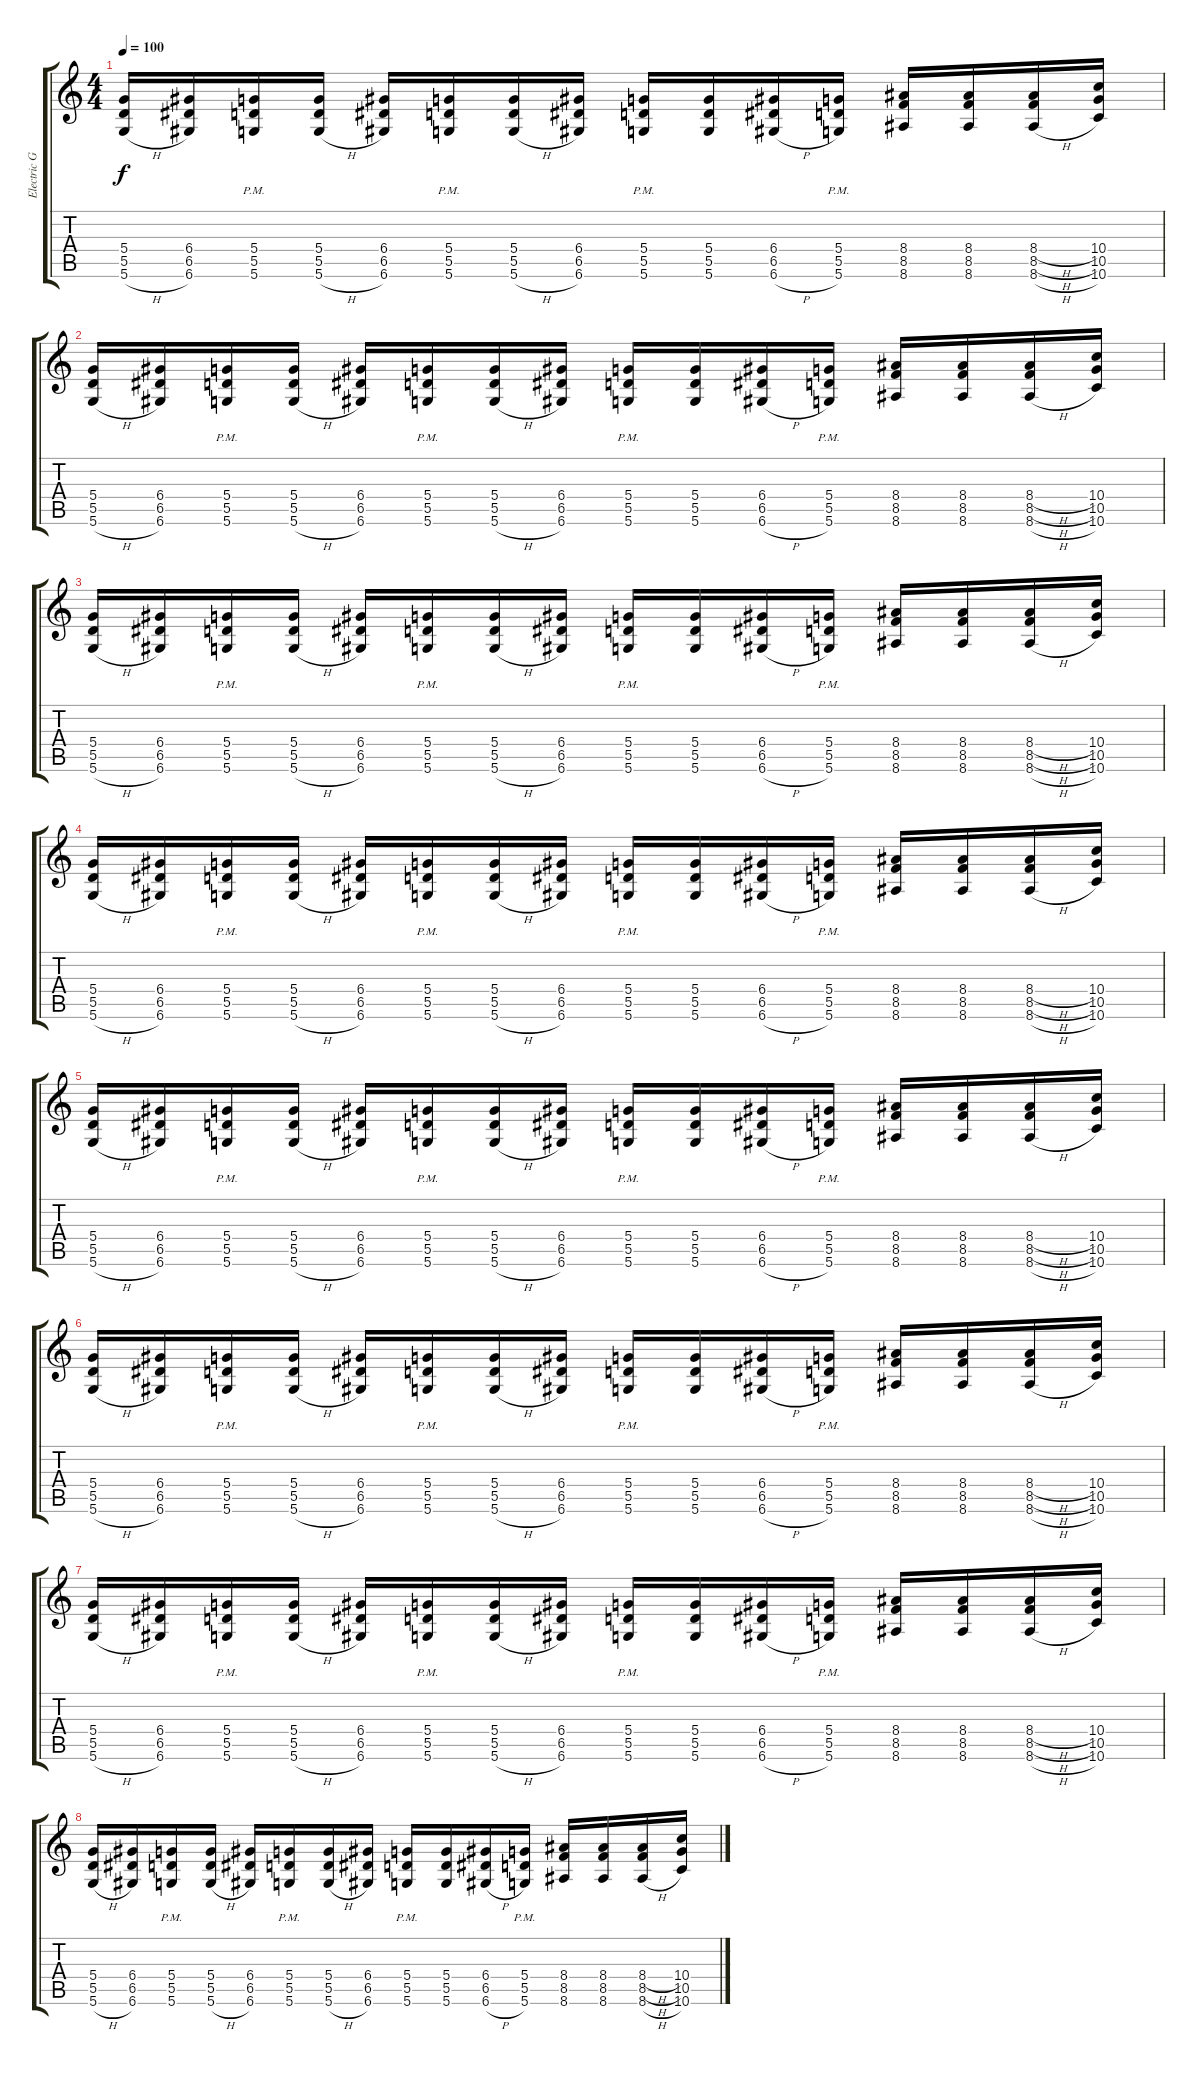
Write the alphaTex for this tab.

\track ("Electric Guitar 1" "Electric G") {solo instrument distortionguitar}
\staff {score tabs}
\tuning (E4 B3 G3 D3 A2 D2) {hide}
\ts (4 4)
\tempo 100
\clef g2
\ks c
(5.4 5.5 5.6{h}).16{dy f} (6.4 6.5 6.6).16 (5.4{pm} 5.5{pm} 5.6{pm}).16 (5.4 5.5 5.6{h}).16 (6.4 6.5 6.6).16 (5.4{pm} 5.5{pm} 5.6{pm}).16 (5.4 5.5 5.6{h}).16 (6.4 6.5 6.6).16 (5.4{pm} 5.5{pm} 5.6{pm}).16 (5.4 5.5 5.6).16 (6.4 6.5 6.6{h}).16 (5.4{pm} 5.5{pm} 5.6{pm}).16 (8.4 8.5 8.6).16 (8.4 8.5 8.6).16 (8.4{h} 8.5{h} 8.6{h}).16 (10.4 10.5 10.6).16 |
(5.4 5.5 5.6{h}).16 (6.4 6.5 6.6).16 (5.4{pm} 5.5{pm} 5.6{pm}).16 (5.4 5.5 5.6{h}).16 (6.4 6.5 6.6).16 (5.4{pm} 5.5{pm} 5.6{pm}).16 (5.4 5.5 5.6{h}).16 (6.4 6.5 6.6).16 (5.4{pm} 5.5{pm} 5.6{pm}).16 (5.4 5.5 5.6).16 (6.4 6.5 6.6{h}).16 (5.4{pm} 5.5{pm} 5.6{pm}).16 (8.4 8.5 8.6).16 (8.4 8.5 8.6).16 (8.4{h} 8.5{h} 8.6{h}).16 (10.4 10.5 10.6).16 |
(5.4 5.5 5.6{h}).16 (6.4 6.5 6.6).16 (5.4{pm} 5.5{pm} 5.6{pm}).16 (5.4 5.5 5.6{h}).16 (6.4 6.5 6.6).16 (5.4{pm} 5.5{pm} 5.6{pm}).16 (5.4 5.5 5.6{h}).16 (6.4 6.5 6.6).16 (5.4{pm} 5.5{pm} 5.6{pm}).16 (5.4 5.5 5.6).16 (6.4 6.5 6.6{h}).16 (5.4{pm} 5.5{pm} 5.6{pm}).16 (8.4 8.5 8.6).16 (8.4 8.5 8.6).16 (8.4{h} 8.5{h} 8.6{h}).16 (10.4 10.5 10.6).16 |
(5.4 5.5 5.6{h}).16 (6.4 6.5 6.6).16 (5.4{pm} 5.5{pm} 5.6{pm}).16 (5.4 5.5 5.6{h}).16 (6.4 6.5 6.6).16 (5.4{pm} 5.5{pm} 5.6{pm}).16 (5.4 5.5 5.6{h}).16 (6.4 6.5 6.6).16 (5.4{pm} 5.5{pm} 5.6{pm}).16 (5.4 5.5 5.6).16 (6.4 6.5 6.6{h}).16 (5.4{pm} 5.5{pm} 5.6{pm}).16 (8.4 8.5 8.6).16 (8.4 8.5 8.6).16 (8.4{h} 8.5{h} 8.6{h}).16 (10.4 10.5 10.6).16 |
(5.4 5.5 5.6{h}).16 (6.4 6.5 6.6).16 (5.4{pm} 5.5{pm} 5.6{pm}).16 (5.4 5.5 5.6{h}).16 (6.4 6.5 6.6).16 (5.4{pm} 5.5{pm} 5.6{pm}).16 (5.4 5.5 5.6{h}).16 (6.4 6.5 6.6).16 (5.4{pm} 5.5{pm} 5.6{pm}).16 (5.4 5.5 5.6).16 (6.4 6.5 6.6{h}).16 (5.4{pm} 5.5{pm} 5.6{pm}).16 (8.4 8.5 8.6).16 (8.4 8.5 8.6).16 (8.4{h} 8.5{h} 8.6{h}).16 (10.4 10.5 10.6).16 |
(5.4 5.5 5.6{h}).16 (6.4 6.5 6.6).16 (5.4{pm} 5.5{pm} 5.6{pm}).16 (5.4 5.5 5.6{h}).16 (6.4 6.5 6.6).16 (5.4{pm} 5.5{pm} 5.6{pm}).16 (5.4 5.5 5.6{h}).16 (6.4 6.5 6.6).16 (5.4{pm} 5.5{pm} 5.6{pm}).16 (5.4 5.5 5.6).16 (6.4 6.5 6.6{h}).16 (5.4{pm} 5.5{pm} 5.6{pm}).16 (8.4 8.5 8.6).16 (8.4 8.5 8.6).16 (8.4{h} 8.5{h} 8.6{h}).16 (10.4 10.5 10.6).16 |
(5.4 5.5 5.6{h}).16 (6.4 6.5 6.6).16 (5.4{pm} 5.5{pm} 5.6{pm}).16 (5.4 5.5 5.6{h}).16 (6.4 6.5 6.6).16 (5.4{pm} 5.5{pm} 5.6{pm}).16 (5.4 5.5 5.6{h}).16 (6.4 6.5 6.6).16 (5.4{pm} 5.5{pm} 5.6{pm}).16 (5.4 5.5 5.6).16 (6.4 6.5 6.6{h}).16 (5.4{pm} 5.5{pm} 5.6{pm}).16 (8.4 8.5 8.6).16 (8.4 8.5 8.6).16 (8.4{h} 8.5{h} 8.6{h}).16 (10.4 10.5 10.6).16 |
(5.4 5.5 5.6{h}).16 (6.4 6.5 6.6).16 (5.4{pm} 5.5{pm} 5.6{pm}).16 (5.4 5.5 5.6{h}).16 (6.4 6.5 6.6).16 (5.4{pm} 5.5{pm} 5.6{pm}).16 (5.4 5.5 5.6{h}).16 (6.4 6.5 6.6).16 (5.4{pm} 5.5{pm} 5.6{pm}).16 (5.4 5.5 5.6).16 (6.4 6.5 6.6{h}).16 (5.4{pm} 5.5{pm} 5.6{pm}).16 (8.4 8.5 8.6).16 (8.4 8.5 8.6).16 (8.4{h} 8.5{h} 8.6{h}).16 (10.4 10.5 10.6).16
